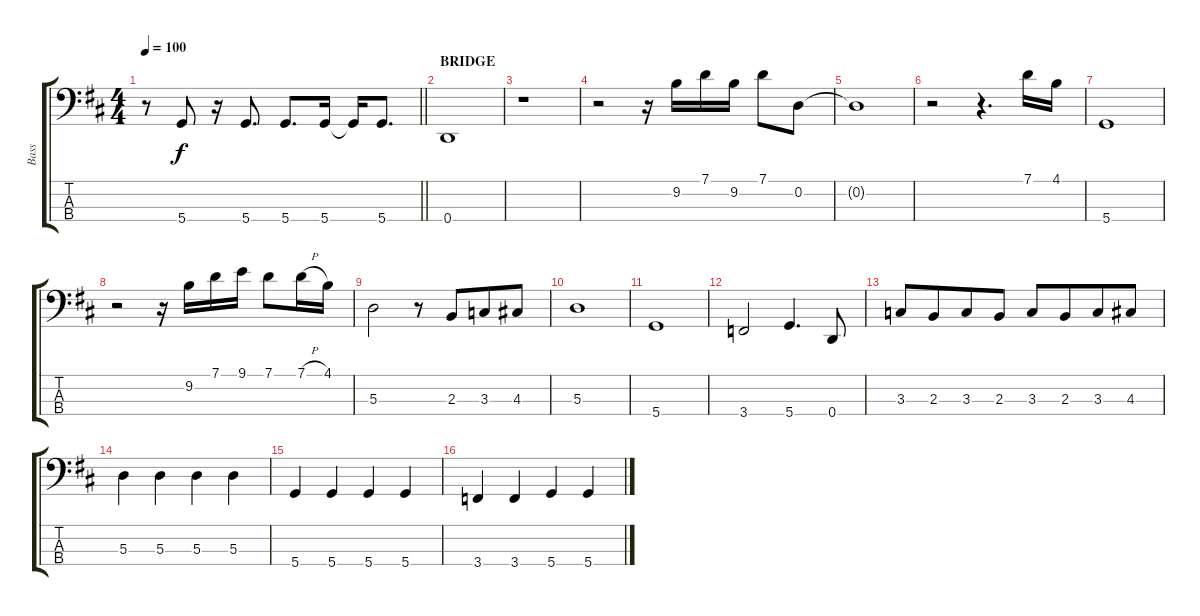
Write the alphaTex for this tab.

\track ("Bass" "Bass") {instrument electricbassfinger}
\staff {score tabs}
\tuning (G2 D2 A1 D1) {hide}
\ts (4 4)
\tempo 100
\clef f4
\barLineRight lightlight
\ks d
r.8{dy f} 5.4.8 r.16 5.4.8{d} 5.4.8{d} 5.4.16 5.4{t}.16 5.4.8{d} |
\section ("" "BRIDGE")
0.4.1 |
r.1 |
r.2 r.16 9.2.16 7.1.16 9.2.16 7.1.8 0.2.8 |
0.2{t}.1 |
r.2 r.4{d} 7.1.16 4.1.16 |
5.4.1 |
r.2 r.16 9.2.16 7.1.16 9.1.16 7.1.8 7.1{h}.16 4.1.16 |
5.3.2 r.8 2.3.8{beam merge} 3.3.8 4.3.8 |
5.3.1 |
5.4.1 |
3.4.2 5.4.4{d} 0.4.8 |
3.3.8 2.3.8{beam merge} 3.3.8 2.3.8 3.3.8 2.3.8{beam merge} 3.3.8 4.3.8 |
5.3.4 5.3.4 5.3.4 5.3.4 |
5.4.4 5.4.4 5.4.4 5.4.4 |
3.4.4 3.4.4 5.4.4 5.4.4
